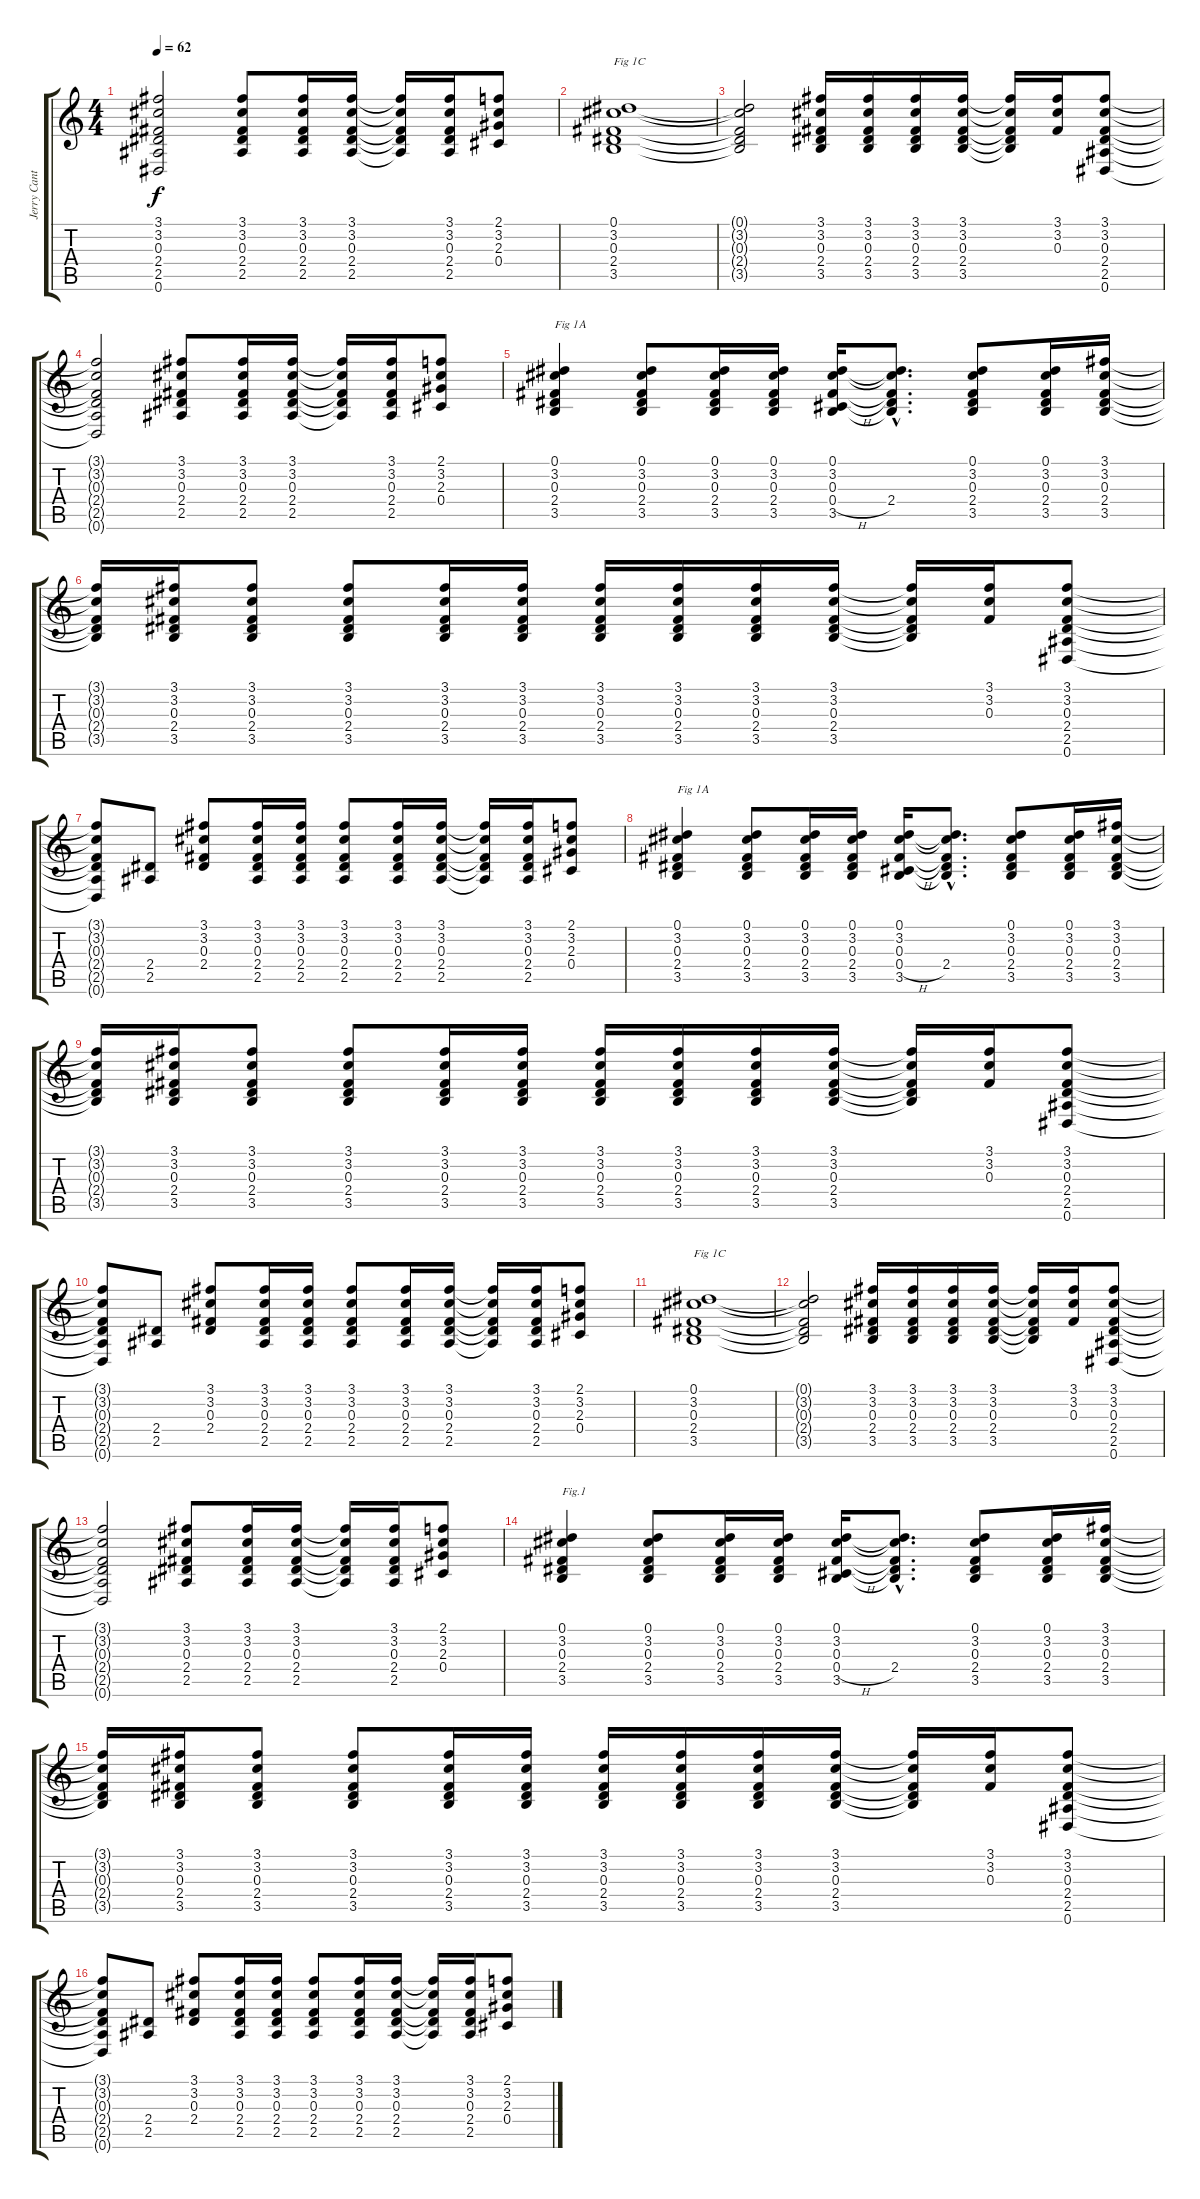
\track ("Jerry Cantrell - Guitar 1" "Jerry Cant") {instrument acousticguitarnylon}
\staff {score tabs}
\tuning (Eb4 Bb3 Gb3 Db3 Ab2 Eb2) {hide}
\ts (4 4)
\tempo 62
\clef g2
\ks c
(3.1{t} 3.2{t} 0.3{t} 2.4{t} 2.5{t} 0.6{t}).2{dy f} (3.1 3.2 0.3 2.4 2.5).8 (3.1 3.2 0.3 2.4 2.5).16 (3.1 3.2 0.3 2.4 2.5).16 (3.1{t} 3.2{t} 0.3{t} 2.4{t} 2.5{t}).16 (3.1 3.2 0.3 2.4 2.5).16 (2.1 3.2 2.3 0.4).8 |
(0.1 3.2 0.3 2.4 3.5).1{txt "Fig 1C"} |
(0.1{t} 3.2{t} 0.3{t} 2.4{t} 3.5{t}).2 (3.1 3.2 0.3 2.4 3.5).16 (3.1 3.2 0.3 2.4 3.5).16 (3.1 3.2 0.3 2.4 3.5).16 (3.1 3.2 0.3 2.4 3.5).16 (3.1{t} 3.2{t} 0.3{t} 2.4{t} 3.5{t}).16 (3.1 3.2 0.3).16 (3.1 3.2 0.3 2.4 2.5 0.6).8 |
(3.1{t} 3.2{t} 0.3{t} 2.4{t} 2.5{t} 0.6{t}).2 (3.1 3.2 0.3 2.4 2.5).8 (3.1 3.2 0.3 2.4 2.5).16 (3.1 3.2 0.3 2.4 2.5).16 (3.1{t} 3.2{t} 0.3{t} 2.4{t} 2.5{t}).16 (3.1 3.2 0.3 2.4 2.5).16 (2.1 3.2 2.3 0.4).8 |
(0.1 3.2 0.3 2.4 3.5).4{txt "Fig 1A"} (0.1 3.2 0.3 2.4 3.5).8 (0.1 3.2 0.3 2.4 3.5).16 (0.1 3.2 0.3 2.4 3.5).16 (0.1 3.2 0.3 0.4{h} 3.5).16 (0.1{hac t} 3.2{hac t} 0.3{hac t} 2.4{hac} 3.5{hac t}).8{d} (0.1 3.2 0.3 2.4 3.5).8 (0.1 3.2 0.3 2.4 3.5).16 (3.1 3.2 0.3 2.4 3.5).16 |
(3.1{t} 3.2{t} 0.3{t} 2.4{t} 3.5{t}).16 (3.1 3.2 0.3 2.4 3.5).16 (3.1 3.2 0.3 2.4 3.5).8 (3.1 3.2 0.3 2.4 3.5).8 (3.1 3.2 0.3 2.4 3.5).16 (3.1 3.2 0.3 2.4 3.5).16 (3.1 3.2 0.3 2.4 3.5).16 (3.1 3.2 0.3 2.4 3.5).16 (3.1 3.2 0.3 2.4 3.5).16 (3.1 3.2 0.3 2.4 3.5).16 (3.1{t} 3.2{t} 0.3{t} 2.4{t} 3.5{t}).16 (3.1 3.2 0.3).16 (3.1 3.2 0.3 2.4 2.5 0.6).8 |
(3.1{t} 3.2{t} 0.3{t} 2.4{t} 2.5{t} 0.6{t}).8 (2.4 2.5).8 (3.1 3.2 0.3 2.4).8 (3.1 3.2 0.3 2.4 2.5).16 (3.1 3.2 0.3 2.4 2.5).16 (3.1 3.2 0.3 2.4 2.5).8 (3.1 3.2 0.3 2.4 2.5).16 (3.1 3.2 0.3 2.4 2.5).16 (3.1{t} 3.2{t} 0.3{t} 2.4{t} 2.5{t}).16 (3.1 3.2 0.3 2.4 2.5).16 (2.1 3.2 2.3 0.4).8 |
(0.1 3.2 0.3 2.4 3.5).4{txt "Fig 1A"} (0.1 3.2 0.3 2.4 3.5).8 (0.1 3.2 0.3 2.4 3.5).16 (0.1 3.2 0.3 2.4 3.5).16 (0.1 3.2 0.3 0.4{h} 3.5).16 (0.1{hac t} 3.2{hac t} 0.3{hac t} 2.4{hac} 3.5{hac t}).8{d} (0.1 3.2 0.3 2.4 3.5).8 (0.1 3.2 0.3 2.4 3.5).16 (3.1 3.2 0.3 2.4 3.5).16 |
(3.1{t} 3.2{t} 0.3{t} 2.4{t} 3.5{t}).16 (3.1 3.2 0.3 2.4 3.5).16 (3.1 3.2 0.3 2.4 3.5).8 (3.1 3.2 0.3 2.4 3.5).8 (3.1 3.2 0.3 2.4 3.5).16 (3.1 3.2 0.3 2.4 3.5).16 (3.1 3.2 0.3 2.4 3.5).16 (3.1 3.2 0.3 2.4 3.5).16 (3.1 3.2 0.3 2.4 3.5).16 (3.1 3.2 0.3 2.4 3.5).16 (3.1{t} 3.2{t} 0.3{t} 2.4{t} 3.5{t}).16 (3.1 3.2 0.3).16 (3.1 3.2 0.3 2.4 2.5 0.6).8 |
(3.1{t} 3.2{t} 0.3{t} 2.4{t} 2.5{t} 0.6{t}).8 (2.4 2.5).8 (3.1 3.2 0.3 2.4).8 (3.1 3.2 0.3 2.4 2.5).16 (3.1 3.2 0.3 2.4 2.5).16 (3.1 3.2 0.3 2.4 2.5).8 (3.1 3.2 0.3 2.4 2.5).16 (3.1 3.2 0.3 2.4 2.5).16 (3.1{t} 3.2{t} 0.3{t} 2.4{t} 2.5{t}).16 (3.1 3.2 0.3 2.4 2.5).16 (2.1 3.2 2.3 0.4).8 |
(0.1 3.2 0.3 2.4 3.5).1{txt "Fig 1C"} |
(0.1{t} 3.2{t} 0.3{t} 2.4{t} 3.5{t}).2 (3.1 3.2 0.3 2.4 3.5).16 (3.1 3.2 0.3 2.4 3.5).16 (3.1 3.2 0.3 2.4 3.5).16 (3.1 3.2 0.3 2.4 3.5).16 (3.1{t} 3.2{t} 0.3{t} 2.4{t} 3.5{t}).16 (3.1 3.2 0.3).16 (3.1 3.2 0.3 2.4 2.5 0.6).8 |
(3.1{t} 3.2{t} 0.3{t} 2.4{t} 2.5{t} 0.6{t}).2 (3.1 3.2 0.3 2.4 2.5).8 (3.1 3.2 0.3 2.4 2.5).16 (3.1 3.2 0.3 2.4 2.5).16 (3.1{t} 3.2{t} 0.3{t} 2.4{t} 2.5{t}).16 (3.1 3.2 0.3 2.4 2.5).16 (2.1 3.2 2.3 0.4).8 |
(0.1 3.2 0.3 2.4 3.5).4{txt "Fig.1"} (0.1 3.2 0.3 2.4 3.5).8 (0.1 3.2 0.3 2.4 3.5).16 (0.1 3.2 0.3 2.4 3.5).16 (0.1 3.2 0.3 0.4{h} 3.5).16 (0.1{hac t} 3.2{hac t} 0.3{hac t} 2.4{hac} 3.5{hac t}).8{d} (0.1 3.2 0.3 2.4 3.5).8 (0.1 3.2 0.3 2.4 3.5).16 (3.1 3.2 0.3 2.4 3.5).16 |
(3.1{t} 3.2{t} 0.3{t} 2.4{t} 3.5{t}).16 (3.1 3.2 0.3 2.4 3.5).16 (3.1 3.2 0.3 2.4 3.5).8 (3.1 3.2 0.3 2.4 3.5).8 (3.1 3.2 0.3 2.4 3.5).16 (3.1 3.2 0.3 2.4 3.5).16 (3.1 3.2 0.3 2.4 3.5).16 (3.1 3.2 0.3 2.4 3.5).16 (3.1 3.2 0.3 2.4 3.5).16 (3.1 3.2 0.3 2.4 3.5).16 (3.1{t} 3.2{t} 0.3{t} 2.4{t} 3.5{t}).16 (3.1 3.2 0.3).16 (3.1 3.2 0.3 2.4 2.5 0.6).8 |
(3.1{t} 3.2{t} 0.3{t} 2.4{t} 2.5{t} 0.6{t}).8 (2.4 2.5).8 (3.1 3.2 0.3 2.4).8 (3.1 3.2 0.3 2.4 2.5).16 (3.1 3.2 0.3 2.4 2.5).16 (3.1 3.2 0.3 2.4 2.5).8 (3.1 3.2 0.3 2.4 2.5).16 (3.1 3.2 0.3 2.4 2.5).16 (3.1{t} 3.2{t} 0.3{t} 2.4{t} 2.5{t}).16 (3.1 3.2 0.3 2.4 2.5).16 (2.1 3.2 2.3 0.4).8
